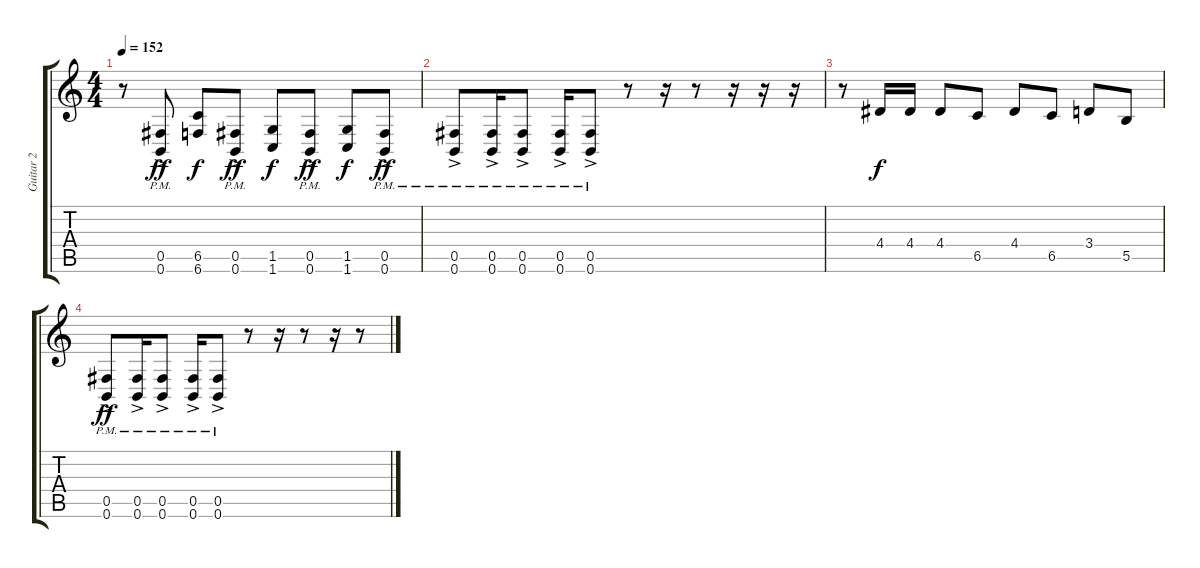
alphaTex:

\track ("Guitar 2" "Guitar 2") {instrument distortionguitar}
\staff {score tabs}
\tuning (Db4 Ab3 E3 B2 Gb2 B1) {hide}
\ts (4 4)
\tempo 152
\clef g2
\ks c
r.8{dy ff} (0.5{ac pm} 0.6{ac pm}).8 (6.5 6.6).8{dy f} (0.5{ac pm} 0.6{ac pm}).8{dy ff} (1.5 1.6).8{dy f} (0.5{ac pm} 0.6{ac pm}).8{dy ff} (1.5 1.6).8{dy f} (0.5{ac pm} 0.6{ac pm}).8{dy ff} |
(0.5{ac pm} 0.6{ac pm}).8 (0.5{ac pm} 0.6{ac pm}).16 (0.5{ac pm} 0.6{ac pm}).8 (0.5{ac pm} 0.6{ac pm}).16 (0.5{ac pm} 0.6{ac pm}).8 r.8 r.16 r.8 r.16 r.16 r.16 |
r.8 4.4.16{dy f} 4.4.16 4.4.8 6.5.8 4.4.8 6.5.8 3.4.8 5.5.8 |
(0.5{ac pm} 0.6{ac pm}).8{dy ff} (0.5{ac pm} 0.6{ac pm}).16 (0.5{ac pm} 0.6{ac pm}).8 (0.5{ac pm} 0.6{ac pm}).16 (0.5{ac pm} 0.6{ac pm}).8 r.8 r.16 r.8 r.16 r.8
